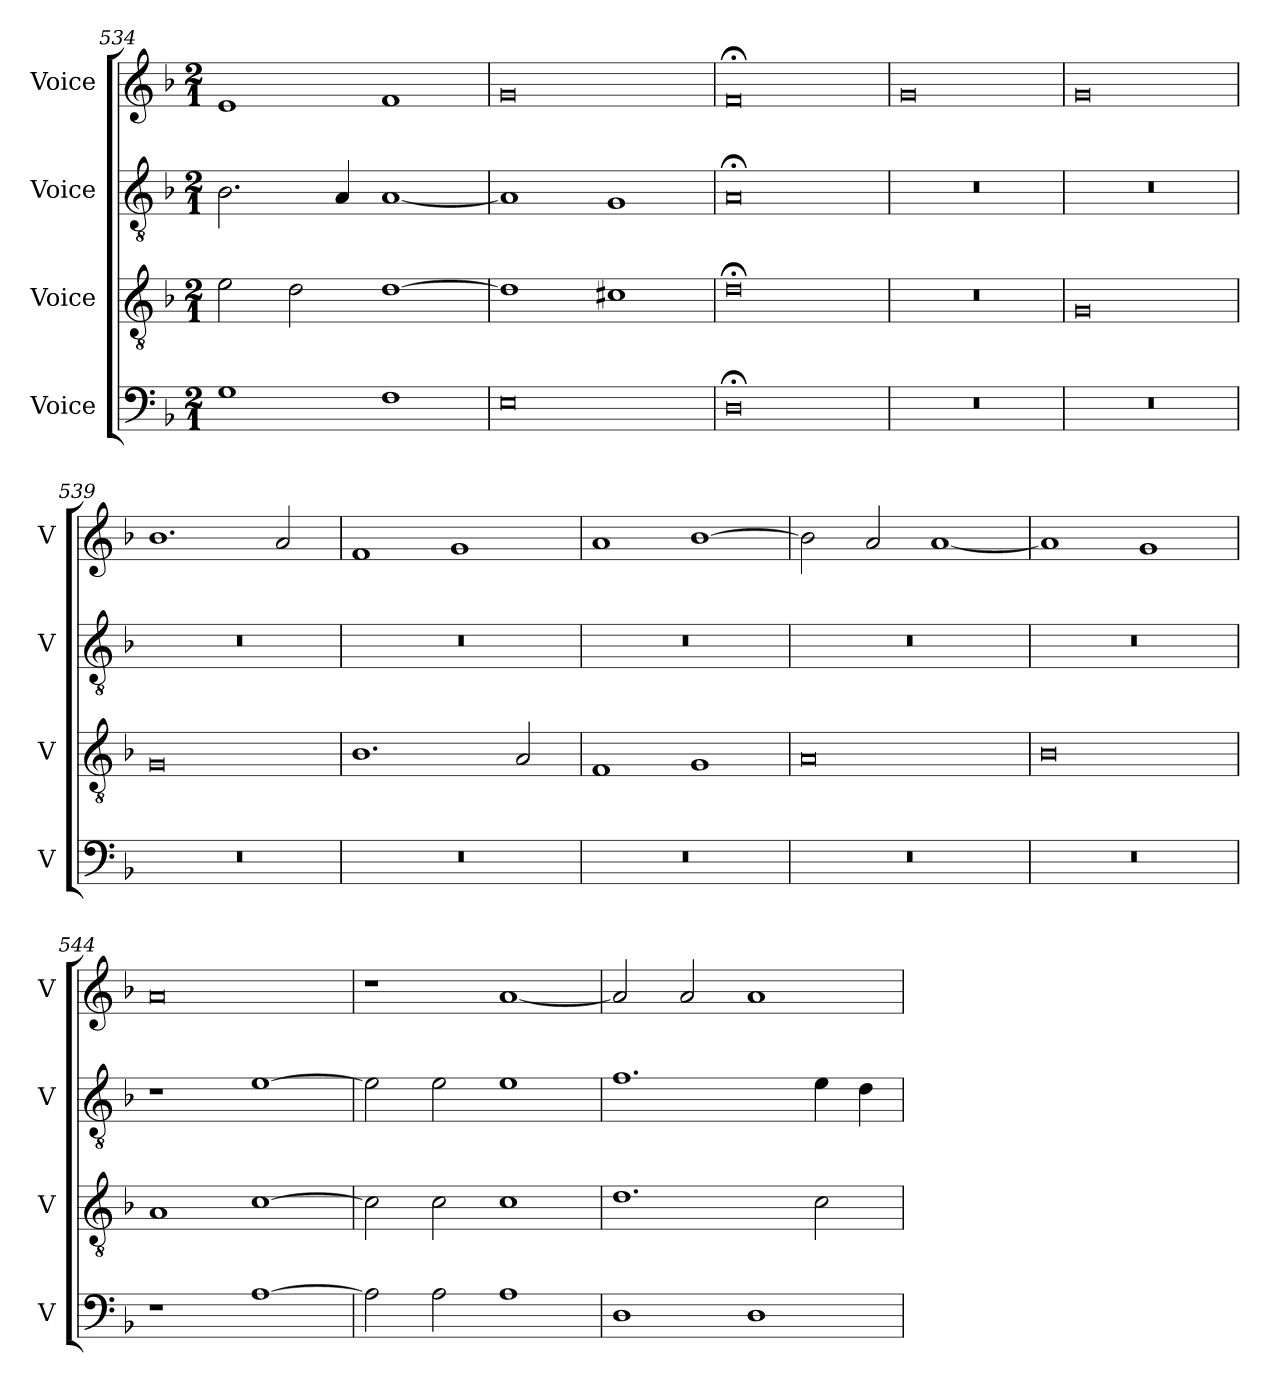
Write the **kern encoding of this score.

**kern	**kern	**kern	**kern
*part4	*part3	*part2	*part1
*staff4	*staff3	*staff2	*staff1
*I"Voice	*I"Voice	*I"Voice	*I"Voice
*I'V	*I'V	*I'V	*I'V
*clefF4	*clefGv2	*clefGv2	*clefG2
*k[b-]	*k[b-]	*k[b-]	*k[b-]
*M2/1	*M2/1	*M2/1	*M2/1
=534	=534	=534	=534
1G	2e\	2.B-\	1e
.	2d\	.	.
.	.	4A/	.
1F	[1d	[1A	1f
=535	=535	=535	=535
0E	1d]	1A]	0g
.	1c#X	1G	.
=536	=536	=536	=536
0D;	0d;	0A;	0f;
=537	=537	=537	=537
0r	0r	0r	0g
=538	=538	=538	=538
0r	0G	0r	0g
=539	=539	=539	=539
0r	0G	0r	1.b-
.	.	.	2a/
!!LO:LB:g=z
=540	=540	=540	=540
0r	1.B-	0r	1f
.	.	.	1g
.	2A/	.	.
=541	=541	=541	=541
0r	1F	0r	1a
.	1G	.	[1b-
=542	=542	=542	=542
0r	0A	0r	2b-\]
.	.	.	2a/
.	.	.	[1a
=543	=543	=543	=543
0r	0B-	0r	1a]
.	.	.	1g
=544	=544	=544	=544
1r	1A	1r	0a
[1A	[1c	[1e	.
=545	=545	=545	=545
2A\]	2c\]	2e\]	1r
2A\	2c\	2e\	.
1A	1c	1e	[1a
=546	=546	=546	=546
1D	1.d	1.f	2a/]
.	.	.	2a/
1D	.	.	1a
.	2c\	4e\	.
.	.	4d\	.
=	=	=	=
*-	*-	*-	*-
